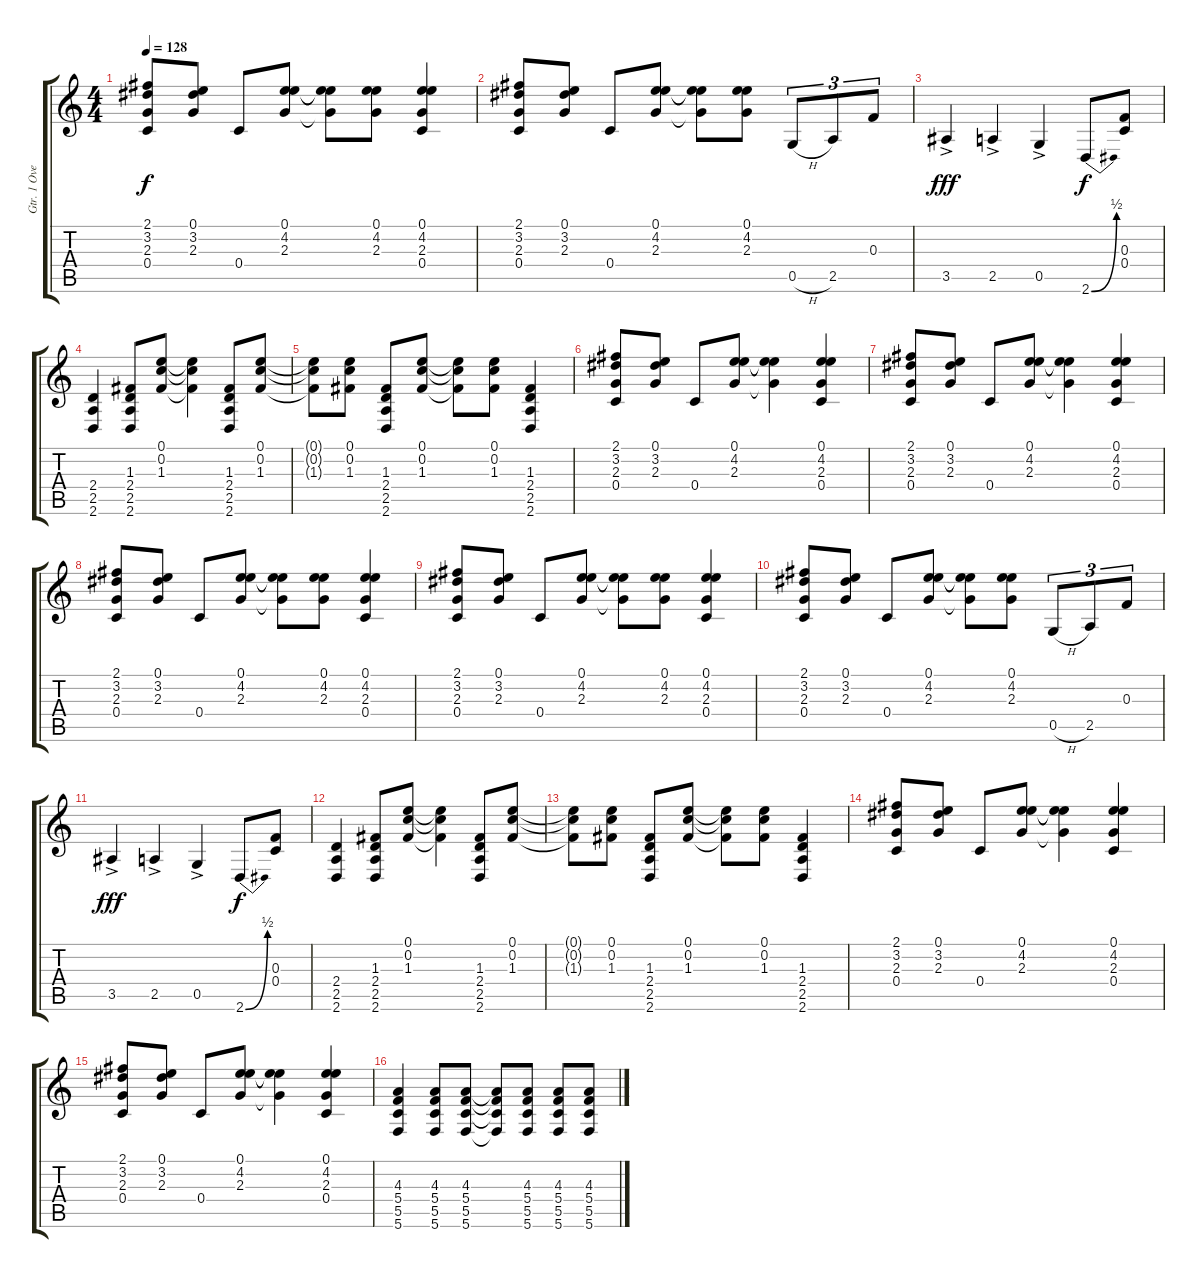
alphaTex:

\track ("Gtr. 1 Overdub" "Gtr. 1 Ove") {instrument acousticguitarsteel}
\staff {score tabs}
\tuning (E4 C4 F3 C3 G2 C2) {hide}
\ts (4 4)
\tempo 128
\clef g2
\ks c
(2.1 3.2 2.3 0.4).8{dy f} (0.1 3.2 2.3).8 0.4.8 (0.1 4.2 2.3).8 (0.1{t} 4.2{t} 2.3{t}).8 (0.1 4.2 2.3).8 (0.1 4.2 2.3 0.4).4 |
(2.1 3.2 2.3 0.4).8 (0.1 3.2 2.3).8 0.4.8 (0.1 4.2 2.3).8 (0.1{t} 4.2{t} 2.3{t}).8 (0.1 4.2 2.3).8 0.5{h}.8{tu (3 2)} 2.5.8{tu (3 2)} 0.3.8{tu (3 2)} |
3.5{ac}.4{dy fff} 2.5{ac}.4 0.5{ac}.4 2.6{be (bend 0 0 60 2)}.8{dy f} (0.3 0.4).8 |
(2.4 2.5 2.6).4 (1.3 2.4 2.5 2.6).8 (0.1 0.2 1.3).8 (0.1{t} 0.2{t} 1.3{t}).4 (1.3 2.4 2.5 2.6).8 (0.1 0.2 1.3).8 |
(0.1{t} 0.2{t} 1.3{t}).8 (0.1 0.2 1.3).8 (1.3 2.4 2.5 2.6).8 (0.1 0.2 1.3).8 (0.1{t} 0.2{t} 1.3{t}).8 (0.1 0.2 1.3).8 (1.3 2.4 2.5 2.6).4 |
(2.1 3.2 2.3 0.4).8 (0.1 3.2 2.3).8 0.4.8 (0.1 4.2 2.3).8 (0.1{t} 4.2{t} 2.3{t}).4 (0.1 4.2 2.3 0.4).4 |
(2.1 3.2 2.3 0.4).8 (0.1 3.2 2.3).8 0.4.8 (0.1 4.2 2.3).8 (0.1{t} 4.2{t} 2.3{t}).4 (0.1 4.2 2.3 0.4).4 |
(2.1 3.2 2.3 0.4).8 (0.1 3.2 2.3).8 0.4.8 (0.1 4.2 2.3).8 (0.1{t} 4.2{t} 2.3{t}).8 (0.1 4.2 2.3).8 (0.1 4.2 2.3 0.4).4 |
(2.1 3.2 2.3 0.4).8 (0.1 3.2 2.3).8 0.4.8 (0.1 4.2 2.3).8 (0.1{t} 4.2{t} 2.3{t}).8 (0.1 4.2 2.3).8 (0.1 4.2 2.3 0.4).4 |
(2.1 3.2 2.3 0.4).8 (0.1 3.2 2.3).8 0.4.8 (0.1 4.2 2.3).8 (0.1{t} 4.2{t} 2.3{t}).8 (0.1 4.2 2.3).8 0.5{h}.8{tu (3 2)} 2.5.8{tu (3 2)} 0.3.8{tu (3 2)} |
3.5{ac}.4{dy fff} 2.5{ac}.4 0.5{ac}.4 2.6{be (bend 0 0 60 2)}.8{dy f} (0.3 0.4).8 |
(2.4 2.5 2.6).4 (1.3 2.4 2.5 2.6).8 (0.1 0.2 1.3).8 (0.1{t} 0.2{t} 1.3{t}).4 (1.3 2.4 2.5 2.6).8 (0.1 0.2 1.3).8 |
(0.1{t} 0.2{t} 1.3{t}).8 (0.1 0.2 1.3).8 (1.3 2.4 2.5 2.6).8 (0.1 0.2 1.3).8 (0.1{t} 0.2{t} 1.3{t}).8 (0.1 0.2 1.3).8 (1.3 2.4 2.5 2.6).4 |
(2.1 3.2 2.3 0.4).8 (0.1 3.2 2.3).8 0.4.8 (0.1 4.2 2.3).8 (0.1{t} 4.2{t} 2.3{t}).4 (0.1 4.2 2.3 0.4).4 |
(2.1 3.2 2.3 0.4).8 (0.1 3.2 2.3).8 0.4.8 (0.1 4.2 2.3).8 (0.1{t} 4.2{t} 2.3{t}).4 (0.1 4.2 2.3 0.4).4 |
(4.3 5.4 5.5 5.6).4 (4.3 5.4 5.5 5.6).8 (4.3 5.4 5.5 5.6).8 (4.3{t} 5.4{t} 5.5{t} 5.6{t}).8 (4.3 5.4 5.5 5.6).8 (4.3 5.4 5.5 5.6).8 (4.3 5.4 5.5 5.6).8
